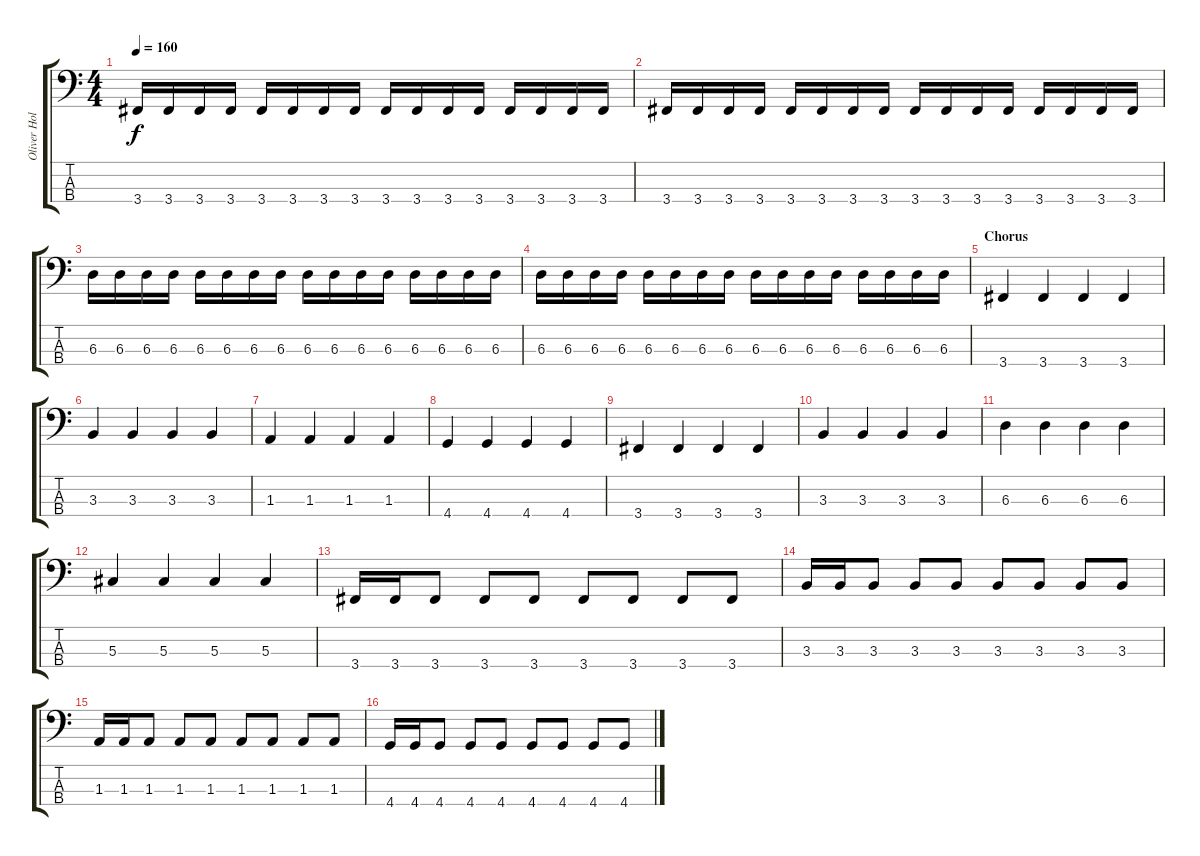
\track ("Oliver Holzwarth" "Oliver Hol") {instrument electricbasspick}
\staff {score tabs}
\tuning (Gb2 Db2 Ab1 Eb1) {hide}
\ts (4 4)
\tempo 160
\clef f4
\ks c
3.4.16{dy f} 3.4.16 3.4.16 3.4.16 3.4.16 3.4.16 3.4.16 3.4.16 3.4.16 3.4.16 3.4.16 3.4.16 3.4.16 3.4.16 3.4.16 3.4.16 |
3.4.16 3.4.16 3.4.16 3.4.16 3.4.16 3.4.16 3.4.16 3.4.16 3.4.16 3.4.16 3.4.16 3.4.16 3.4.16 3.4.16 3.4.16 3.4.16 |
6.3.16 6.3.16 6.3.16 6.3.16 6.3.16 6.3.16 6.3.16 6.3.16 6.3.16 6.3.16 6.3.16 6.3.16 6.3.16 6.3.16 6.3.16 6.3.16 |
6.3.16 6.3.16 6.3.16 6.3.16 6.3.16 6.3.16 6.3.16 6.3.16 6.3.16 6.3.16 6.3.16 6.3.16 6.3.16 6.3.16 6.3.16 6.3.16 |
\section ("" "Chorus")
3.4.4 3.4.4 3.4.4 3.4.4 |
3.3.4 3.3.4 3.3.4 3.3.4 |
1.3.4 1.3.4 1.3.4 1.3.4 |
4.4.4 4.4.4 4.4.4 4.4.4 |
3.4.4 3.4.4 3.4.4 3.4.4 |
3.3.4 3.3.4 3.3.4 3.3.4 |
6.3.4 6.3.4 6.3.4 6.3.4 |
5.3.4 5.3.4 5.3.4 5.3.4 |
3.4.16{instrument electricbassfinger} 3.4.16 3.4.8 3.4.8 3.4.8 3.4.8 3.4.8 3.4.8 3.4.8 |
3.3.16 3.3.16 3.3.8 3.3.8 3.3.8 3.3.8 3.3.8 3.3.8 3.3.8 |
1.3.16 1.3.16 1.3.8 1.3.8 1.3.8 1.3.8 1.3.8 1.3.8 1.3.8 |
4.4.16 4.4.16 4.4.8 4.4.8 4.4.8 4.4.8 4.4.8 4.4.8 4.4.8
